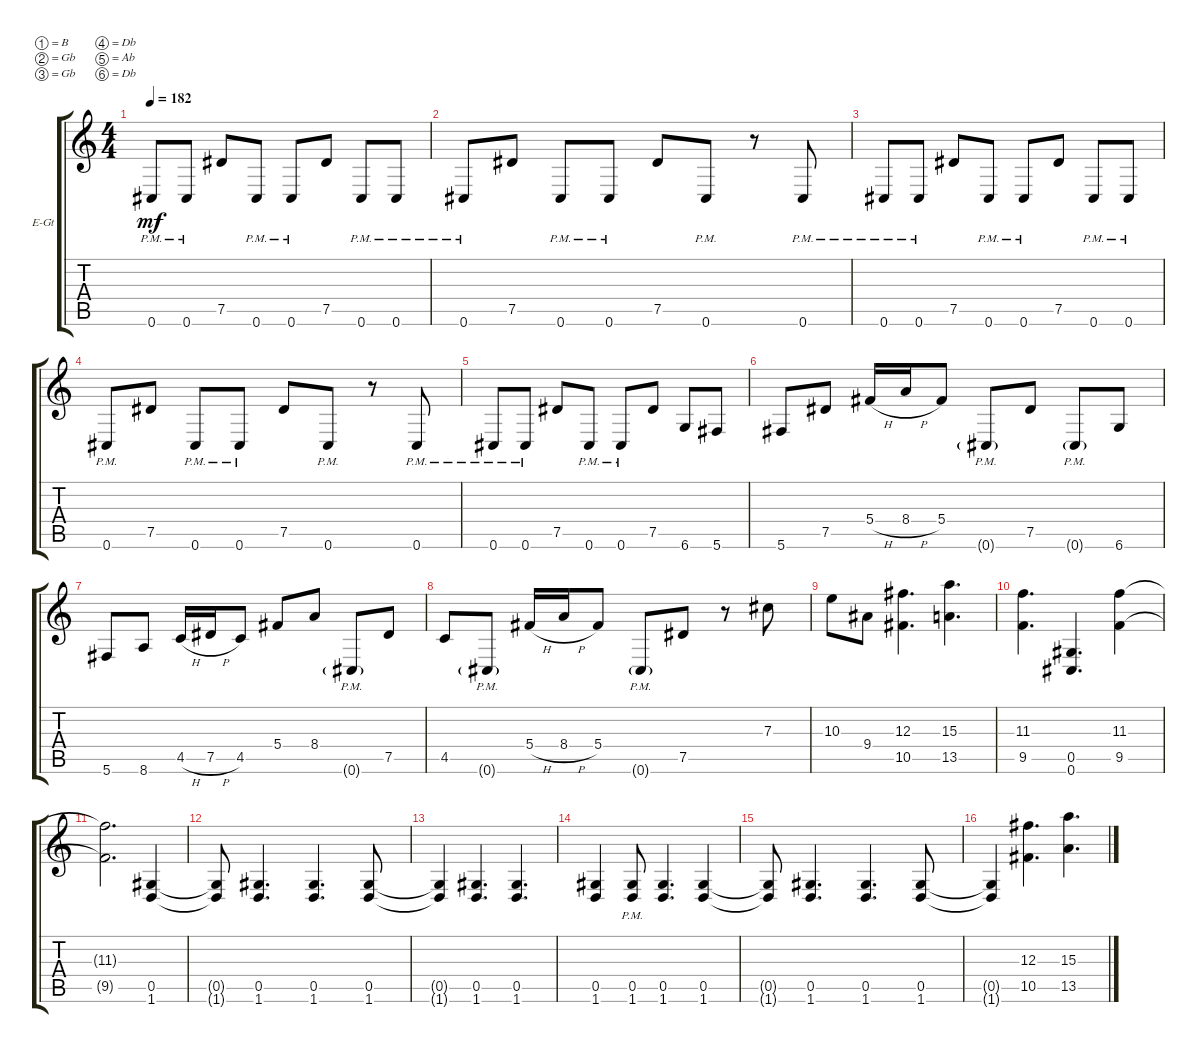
\defaultSystemsLayout 4
\bracketExtendMode groupsimilarinstruments
\firstSystemTrackNameOrientation horizontal
\otherSystemsTrackNameOrientation horizontal
\track ("Electric Guitar" "E-Gt") {instrument electricguitarclean}
\staff {score tabs}
\tuning (B3 Gb3 Gb3 Db3 Ab2 Db2)
\ts (4 4)
\tempo 182
\clef g2
\scale
0.333333
\ks c
0.6{pm}.8{dy mf} 0.6{pm}.8 7.5.8 0.6{pm}.8 0.6{pm}.8 7.5.8 0.6{pm}.8 0.6{pm}.8 |
\scale
0.333333 0.6{pm}.8 7.5.8 0.6{pm}.8 0.6{pm}.8 7.5.8 0.6{pm}.8 r.8 0.6{pm}.8 |
\scale
0.333333 0.6{pm}.8 0.6{pm}.8 7.5.8 0.6{pm}.8 0.6{pm}.8 7.5.8 0.6{pm}.8 0.6{pm}.8 |
\scale
0.333333 0.6{pm}.8 7.5.8 0.6{pm}.8 0.6{pm}.8 7.5.8 0.6{pm}.8 r.8 0.6{pm}.8 |
\scale
0.333333 0.6{pm}.8 0.6{pm}.8 7.5.8 0.6{pm}.8 0.6{pm}.8 7.5.8 6.6.8 5.6.8 |
\scale
0.333333 5.6.8 7.5.8 5.4{h}.16 8.4{h}.16 5.4.8 0.6{g pm}.8 7.5.8 0.6{g pm}.8 6.6.8 |
\scale
0.333333 5.6.8 8.6.8 4.5{h}.16 7.5{h}.16 4.5.8 5.4.8 8.4.8 0.6{g pm}.8 7.5.8 |
\scale
0.333333 4.5.8 0.6{g pm}.8 5.4{h}.16 8.4{h}.16 5.4.8 0.6{g pm}.8 7.5.8 r.8 7.3.8 |
\scale
0.333333 10.3.8 9.4.8 (10.5 12.3).4{d} (13.5 15.3).4{d} |
\scale
0.333333 (9.5 11.3).4{d} (0.5 0.6).4{d} (9.5 11.3).4 |
\scale
0.333333 (9.5{t} 11.3{t}).2{d} (1.6 0.5).4 |
\scale
0.333333 (1.6{t} 0.5{t}).8 (1.6 0.5).4{d} (1.6 0.5).4{d} (1.6 0.5).8 |
\scale
0.333333 (0.5{t} 1.6{t}).4 (1.6 0.5).4{d} (1.6 0.5).4{d} |
\scale
0.333333 (1.6 0.5).4 (1.6{pm} 0.5{pm}).8 (1.6 0.5).4{d} (1.6 0.5).4 |
\scale
0.333333 (1.6{t} 0.5{t}).8 (1.6 0.5).4{d} (1.6 0.5).4{d} (1.6 0.5).8 |
\scale
0.333333 (1.6{t} 0.5{t}).4 (10.5 12.3).4{d} (13.5 15.3).4{d}
